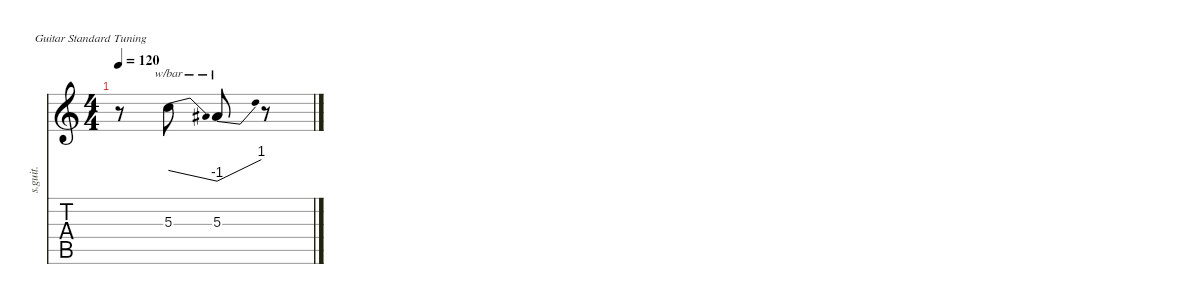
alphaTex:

\defaultSystemsLayout 4
\hideDynamics
\bracketExtendMode nobrackets
\otherSystemsTrackNameOrientation horizontal
\track ("Steel Guitar" "s.guit.") {instrument acousticguitarsteel}
\staff {score tabs}
\tuning (E4 B3 G3 D3 A2 E2)
\ts (4 4)
\tempo 120
\clef g2
\ks c
r.8{dy mf instrument acousticguitarsteel beam Down} 5.3.8{tbe (dive default 0 0 59.4 -4) beam Down} 5.3.8{tbe (dive default 0 -4 59.4 4) beam Up} r.8{beam Up}
